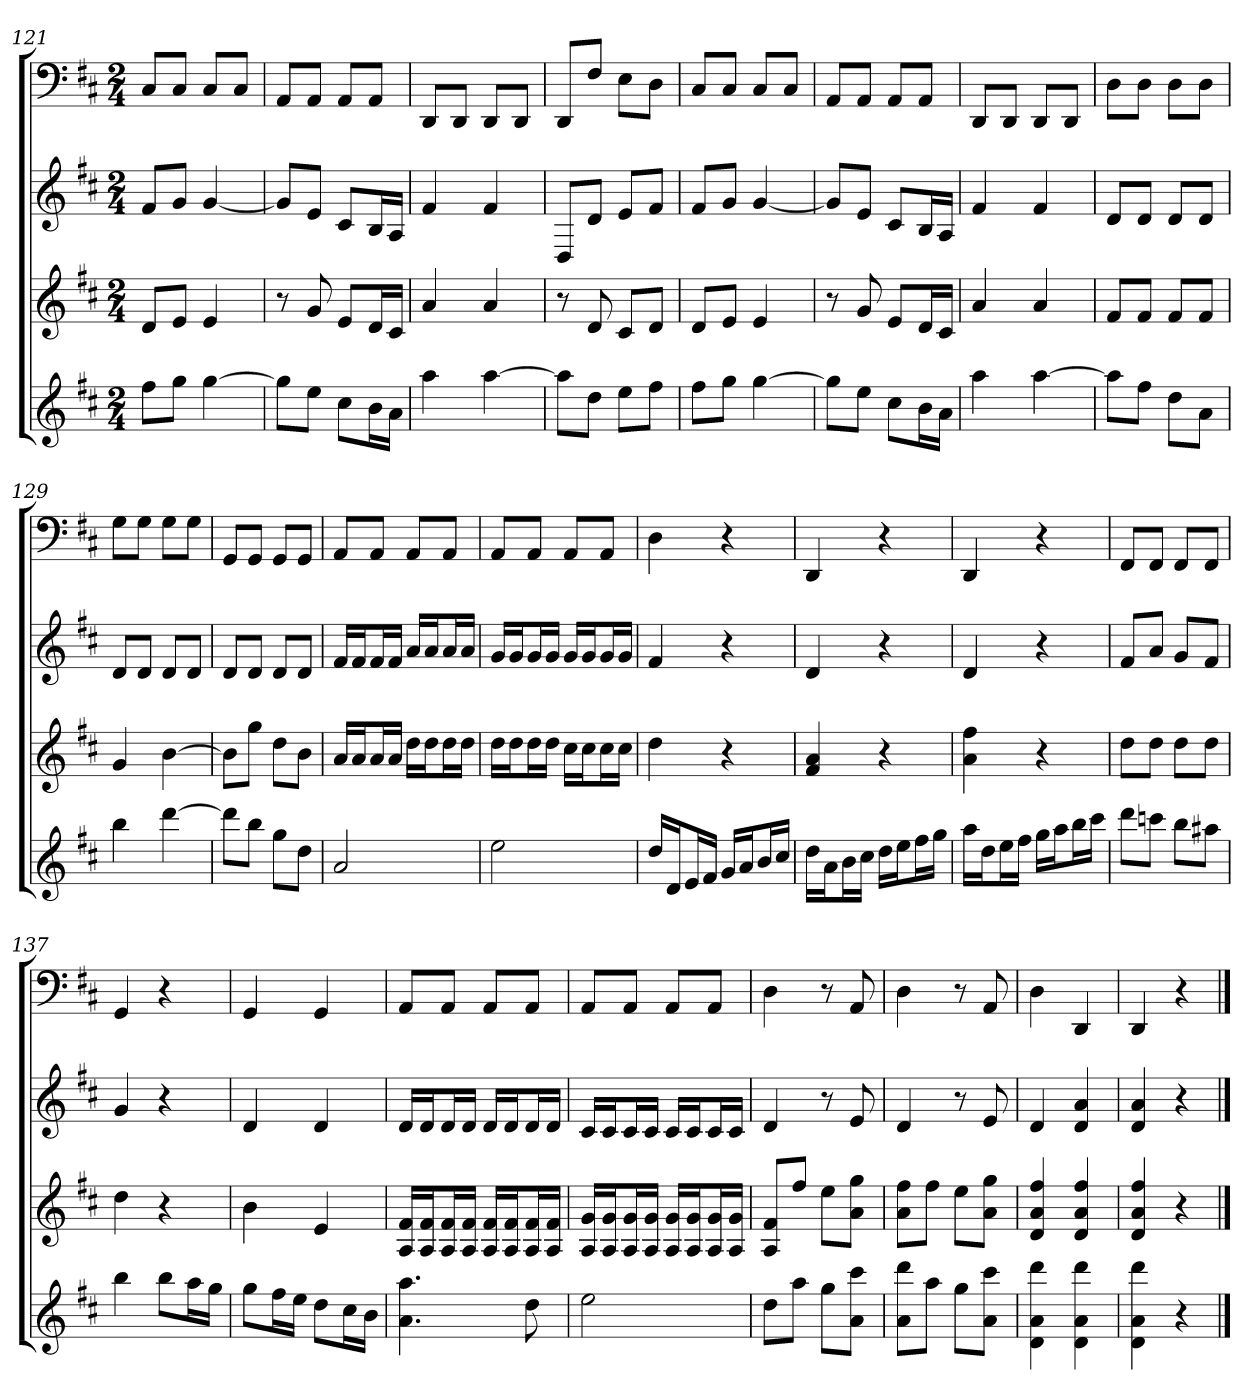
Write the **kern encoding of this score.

**kern	**kern	**kern	**kern
*part4	*part3	*part2	*part1
*staff4	*staff3	*staff2	*staff1
*k[f#c#]	*k[f#c#]	*k[f#c#]	*k[f#c#]
*D:	*D:	*D:	*D:
*M2/4	*M2/4	*M2/4	*M2/4
=121	=121	=121	=121
8ff#L	8dL	8f#L	8C#L
8ggJ	8eJ	8gJ	8C#J
[4gg	4e	[4g	8C#L
.	.	.	8C#J
=122	=122	=122	=122
8ggL]	8r	8gL]	8AAL
8eeJ	8g	8eJ	8AAJ
8cc#L	8eL	8c#L	8AAL
16bL	16dL	16BL	8AAJ
16aJJ	16c#JJ	16AJJ	.
=123	=123	=123	=123
4aa	4a	4f#	8DDL
.	.	.	8DDJ
[4aa	4a	4f#	8DDL
.	.	.	8DDJ
=124	=124	=124	=124
8aaL]	8r	8DL	8DDL
8ddJ	8d	8dJ	8F#J
8eeL	8c#L	8eL	8EL
8ff#J	8dJ	8f#J	8DJ
=125	=125	=125	=125
8ff#L	8dL	8f#L	8C#L
8ggJ	8eJ	8gJ	8C#J
[4gg	4e	[4g	8C#L
.	.	.	8C#J
=126	=126	=126	=126
8ggL]	8r	8gL]	8AAL
8eeJ	8g	8eJ	8AAJ
8cc#L	8eL	8c#L	8AAL
16bL	16dL	16BL	8AAJ
16aJJ	16c#JJ	16AJJ	.
=127	=127	=127	=127
4aa	4a	4f#	8DDL
.	.	.	8DDJ
[4aa	4a	4f#	8DDL
.	.	.	8DDJ
=128	=128	=128	=128
8aaL]	8f#L	8dL	8DL
8ff#J	8f#J	8dJ	8DJ
8ddL	8f#L	8dL	8DL
8aJ	8f#J	8dJ	8DJ
=129	=129	=129	=129
4bb	4g	8dL	8GL
.	.	8dJ	8GJ
[4ddd	[4b	8dL	8GL
.	.	8dJ	8GJ
=130	=130	=130	=130
8dddL]	8bL]	8dL	8GGL
8bbJ	8ggJ	8dJ	8GGJ
8ggL	8ddL	8dL	8GGL
8ddJ	8bJ	8dJ	8GGJ
=131	=131	=131	=131
2a	16aLL	16f#LL	8AAL
.	16aJ	16f#J	.
.	16aL	16f#L	8AAJ
.	16aJJ	16f#JJ	.
.	16ddLL	16aLL	8AAL
.	16ddJ	16aJ	.
.	16ddL	16aL	8AAJ
.	16ddJJ	16aJJ	.
=132	=132	=132	=132
2ee	16ddLL	16gLL	8AAL
.	16ddJ	16gJ	.
.	16ddL	16gL	8AAJ
.	16ddJJ	16gJJ	.
.	16cc#LL	16gLL	8AAL
.	16cc#J	16gJ	.
.	16cc#L	16gL	8AAJ
.	16cc#JJ	16gJJ	.
=133	=133	=133	=133
16ddLL	4dd	4f#	4D
16dJ	.	.	.
16eL	.	.	.
16f#JJ	.	.	.
16gLL	4r	4r	4r
16aJ	.	.	.
16bL	.	.	.
16cc#JJ	.	.	.
=134	=134	=134	=134
16ddLL	4f# 4a	4d	4DD
16aJ	.	.	.
16bL	.	.	.
16cc#JJ	.	.	.
16ddLL	4r	4r	4r
16eeJ	.	.	.
16ff#L	.	.	.
16ggJJ	.	.	.
=135	=135	=135	=135
16aaLL	4a 4ff#	4d	4DD
16ddJ	.	.	.
16eeL	.	.	.
16ff#JJ	.	.	.
16ggLL	4r	4r	4r
16aaJ	.	.	.
16bbL	.	.	.
16ccc#JJ	.	.	.
=136	=136	=136	=136
8dddL	8ddL	8f#L	8FF#L
8cccnJ	8ddJ	8aJ	8FF#J
8bbL	8ddL	8gL	8FF#L
8aa#XJ	8ddJ	8f#J	8FF#J
=137	=137	=137	=137
4bb	4dd	4g	4GG
8bbL	4r	4r	4r
16aaL	.	.	.
16ggJJ	.	.	.
=138	=138	=138	=138
8ggL	4b	4d	4GG
16ff#L	.	.	.
16eeJJ	.	.	.
8ddL	4e	4d	4GG
16cc#L	.	.	.
16bJJ	.	.	.
=139	=139	=139	=139
4.a 4.aa	16A 16f#LL	16dLL	8AAL
.	16A 16f#J	16dJ	.
.	16A 16f#L	16dL	8AAJ
.	16A 16f#JJ	16dJJ	.
.	16A 16f#LL	16dLL	8AAL
.	16A 16f#J	16dJ	.
8dd	16A 16f#L	16dL	8AAJ
.	16A 16f#JJ	16dJJ	.
=140	=140	=140	=140
2ee	16A 16gLL	16c#LL	8AAL
.	16A 16gJ	16c#J	.
.	16A 16gL	16c#L	8AAJ
.	16A 16gJJ	16c#JJ	.
.	16A 16gLL	16c#LL	8AAL
.	16A 16gJ	16c#J	.
.	16A 16gL	16c#L	8AAJ
.	16A 16gJJ	16c#JJ	.
=141	=141	=141	=141
8ddL	8A 8f#L	4d	4D
8aaJ	8ff#J	.	.
8ggL	8eeL	8r	8r
8a 8ccc#J	8a 8ggJ	8e	8AA
=142	=142	=142	=142
8a 8dddL	8a 8ff#L	4d	4D
8aaJ	8ff#J	.	.
8ggL	8eeL	8r	8r
8a 8ccc#J	8a 8ggJ	8e	8AA
=143	=143	=143	=143
4d 4a 4ddd	4d 4a 4ff#	4d	4D
4d 4a 4ddd	4d 4a 4ff#	4d 4a	4DD
=144	=144	=144	=144
4d 4a 4ddd	4d 4a 4ff#	4d 4a	4DD
4r	4r	4r	4r
==	==	==	==
*-	*-	*-	*-
